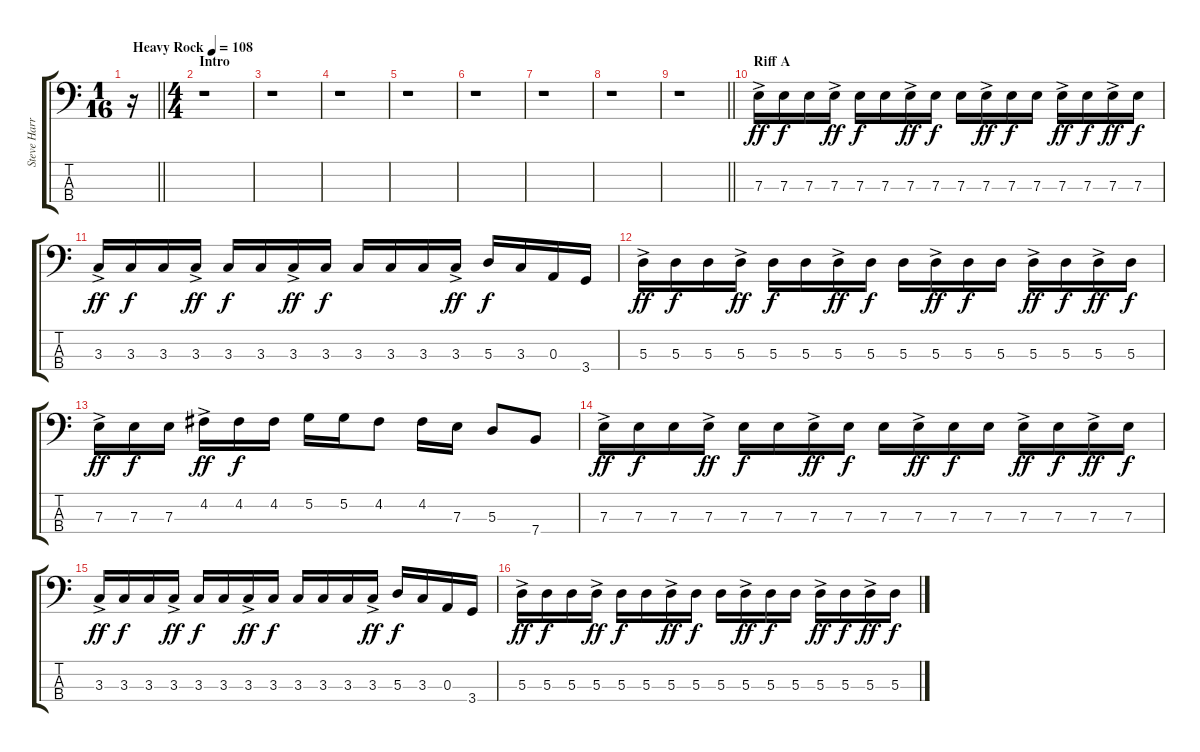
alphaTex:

\track ("Steve Harris" "Steve Harr") {instrument electricbassfinger}
\staff {score tabs}
\tuning (G2 D2 A1 E1) {hide}
\ts (1 16)
\tempo (108 "Heavy Rock")
\clef f4
\barLineRight lightlight
\ks c
r.16{dy ff instrument electricbassfinger} |
\ts (4 4)
\section ("" "Intro")
r.1 |
r.1 |
r.1 |
r.1 |
r.1 |
r.1 |
r.1 |
\barLineRight lightlight
r.1 |
\section ("" "Riff A")
7.3{ac}.16 7.3.16{dy f} 7.3.16 7.3{ac}.16{dy ff} 7.3.16{dy f} 7.3.16 7.3{ac}.16{dy ff} 7.3.16{dy f} 7.3.16 7.3{ac}.16{dy ff} 7.3.16{dy f} 7.3.16 7.3{ac}.16{dy ff} 7.3.16{dy f} 7.3{ac}.16{dy ff} 7.3.16{dy f} |
3.3{ac}.16{dy ff} 3.3.16{dy f} 3.3.16 3.3{ac}.16{dy ff} 3.3.16{dy f} 3.3.16 3.3{ac}.16{dy ff} 3.3.16{dy f} 3.3.16 3.3.16 3.3.16 3.3{ac}.16{dy ff} 5.3.16{dy f} 3.3.16 0.3.16 3.4.16 |
5.3{ac}.16{dy ff} 5.3.16{dy f} 5.3.16 5.3{ac}.16{dy ff} 5.3.16{dy f} 5.3.16 5.3{ac}.16{dy ff} 5.3.16{dy f} 5.3.16 5.3{ac}.16{dy ff} 5.3.16{dy f} 5.3.16 5.3{ac}.16{dy ff} 5.3.16{dy f} 5.3{ac}.16{dy ff} 5.3.16{dy f} |
7.3{ac}.16{dy ff beam merge} 7.3.16{dy f beam merge} 7.3.16{beam split} 4.2{ac}.16{dy ff beam merge} 4.2.16{dy f beam merge} 4.2.16{beam split} 5.2.16{beam merge} 5.2.16{beam merge} 4.2.8{beam split} 4.2.16{beam merge} 7.3.16 5.3.8{beam merge} 7.4.8 |
7.3{ac}.16{dy ff} 7.3.16{dy f} 7.3.16 7.3{ac}.16{dy ff} 7.3.16{dy f} 7.3.16 7.3{ac}.16{dy ff} 7.3.16{dy f} 7.3.16 7.3{ac}.16{dy ff} 7.3.16{dy f} 7.3.16 7.3{ac}.16{dy ff} 7.3.16{dy f} 7.3{ac}.16{dy ff} 7.3.16{dy f} |
3.3{ac}.16{dy ff} 3.3.16{dy f} 3.3.16 3.3{ac}.16{dy ff} 3.3.16{dy f} 3.3.16 3.3{ac}.16{dy ff} 3.3.16{dy f} 3.3.16 3.3.16 3.3.16 3.3{ac}.16{dy ff} 5.3.16{dy f} 3.3.16 0.3.16 3.4.16 |
5.3{ac}.16{dy ff} 5.3.16{dy f} 5.3.16 5.3{ac}.16{dy ff} 5.3.16{dy f} 5.3.16 5.3{ac}.16{dy ff} 5.3.16{dy f} 5.3.16 5.3{ac}.16{dy ff} 5.3.16{dy f} 5.3.16 5.3{ac}.16{dy ff} 5.3.16{dy f} 5.3{ac}.16{dy ff} 5.3.16{dy f}
